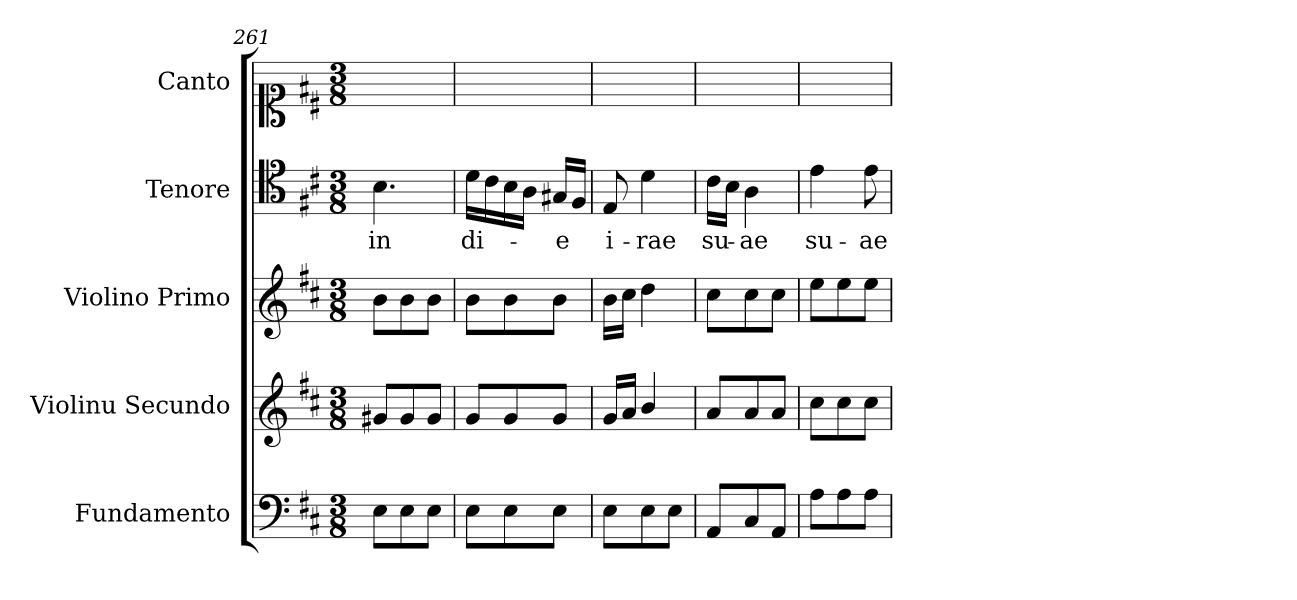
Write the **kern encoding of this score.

**kern	**kern	**kern	**kern	**text	**kern
*part5	*part4	*part3	*part2	*part2	*part1
*staff5	*staff4	*staff3	*staff2	*staff2	*staff1
*I"Fundamento	*I"Violinu Secundo	*I"Violino Primo	*I"Tenore	*	*I"Canto
*	*I'vl 2	*I'vl 1	*I'T	*	*
*clefF4	*clefG2	*clefG2	*clefC4	*	*clefC1
*k[f#c#]	*k[f#c#]	*k[f#c#]	*k[f#c#]	*	*k[f#c#]
*D:	*D:	*D:	*	*	*D:
*M3/8	*M3/8	*M3/8	*M3/8	*	*M3/8
=261	=261	=261	=261	=261	=261
8E\L	8g#X/L	8b\L	4.B\	in	4.ryy
8E\	8g#/	8b\	.	.	.
8E\J	8g#/J	8b\J	.	.	.
=262	=262	=262	=262	=262	=262
8E\L	8g/L	8b\L	16d\LL	di-	4.ryy
.	.	.	16c#\	.	.
8E\	8g/	8b\	16B\	.	.
.	.	.	16A\JJ	.	.
8E\J	8g/J	8b\J	16G#X/LL	-e	.
.	.	.	16F#/JJ	.	.
=263	=263	=263	=263	=263	=263
8E\L	16g/LL	16b\LL	8E/	i-	4.ryy
.	16a/JJ	16cc#\JJ	.	.	.
8E\	4b/	4dd\	4d\	-rae	.
8E\J	.	.	.	.	.
=264	=264	=264	=264	=264	=264
8AA/L	8a/L	8cc#\L	16c#\LL	su-	4.ryy
.	.	.	16B\JJ	.	.
8C#/	8a/	8cc#\	4A\	-ae	.
8AA/J	8a/J	8cc#\J	.	.	.
=265	=265	=265	=265	=265	=265
8A\L	8cc#\L	8ee\L	4e\	su-	4.ryy
8A\	8cc#\	8ee\	.	.	.
8A\J	8cc#\J	8ee\J	8e\	-ae	.
=	=	=	=	=	=
*-	*-	*-	*-	*-	*-
